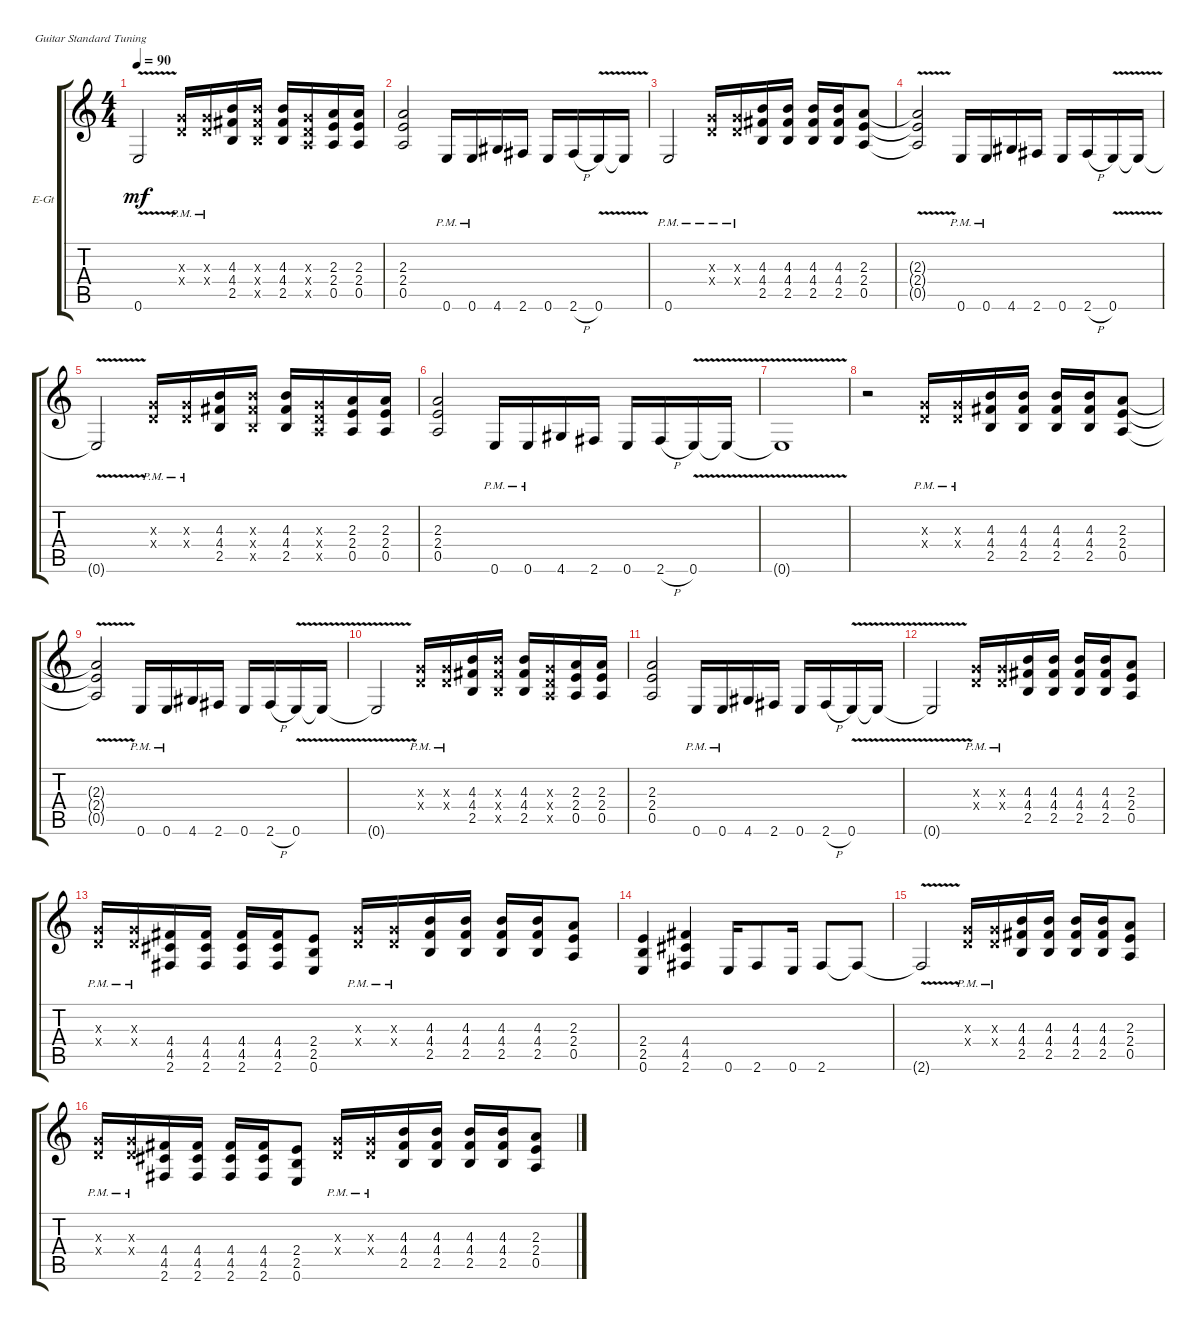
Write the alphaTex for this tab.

\defaultSystemsLayout 4
\bracketExtendMode groupsimilarinstruments
\firstSystemTrackNameOrientation horizontal
\otherSystemsTrackNameOrientation horizontal
\track ("Electric Guitar (Clean)" "E-Gt") {instrument electricguitarclean}
\staff {score tabs}
\tuning (E4 B3 G3 D3 A2 E2)
\ts (4 4)
\tempo 90
\clef g2
\ks c
0.6{v t}.2{dy mf} (0.4{pm x} 0.3{pm x}).16 (0.4{pm x} 0.3{pm x}).16 (4.3 4.4 2.5).16 (4.3{x} 4.4{x} 2.5{x}).16 (4.3 4.4 2.5).16 (0.3{x} 0.4{x} 0.5{x}).16 (0.5 2.4 2.3).16 (2.3 2.4 0.5).16 |
(2.3 2.4 0.5).2 0.6{pm}.16 0.6{pm}.16 4.6.16 2.6.16 0.6.16 2.6{h}.16 0.6{v}.16 0.6{v t}.16 |
0.6{pm}.2 (0.4{pm x} 0.3{pm x}).16 (0.4{pm x} 0.3{pm x}).16 (4.3 4.4 2.5).16 (4.3 4.4 2.5).16 (4.3 4.4 2.5).16 (4.3 4.4 2.5).16 (2.3 2.4 0.5).8 |
(2.3{v t} 2.4{v t} 0.5{t}).2 0.6{pm}.16 0.6{pm}.16 4.6.16 2.6.16 0.6.16 2.6{h}.16 0.6{v}.16 0.6{v t}.16 |
0.6{v t}.2 (0.4{pm x} 0.3{pm x}).16 (0.4{pm x} 0.3{pm x}).16 (4.3 4.4 2.5).16 (4.3{x} 4.4{x} 2.5{x}).16 (4.3 4.4 2.5).16 (0.3{x} 0.4{x} 0.5{x}).16 (0.5 2.4 2.3).16 (2.3 2.4 0.5).16 |
(2.3 2.4 0.5).2 0.6{pm}.16 0.6{pm}.16 4.6.16 2.6.16 0.6.16 2.6{h}.16 0.6{v}.16 0.6{v t}.16 |
0.6{v t}.1 |
r.2 (0.4{pm x} 0.3{pm x}).16 (0.4{pm x} 0.3{pm x}).16 (4.3 4.4 2.5).16 (4.3 4.4 2.5).16 (4.3 4.4 2.5).16 (4.3 4.4 2.5).16 (2.3 2.4 0.5).8 |
(2.3{v t} 2.4{v t} 0.5{t}).2 0.6{pm}.16 0.6{pm}.16 4.6.16 2.6.16 0.6.16 2.6{h}.16 0.6{v}.16 0.6{v t}.16 |
0.6{v t}.2 (0.4{pm x} 0.3{pm x}).16 (0.4{pm x} 0.3{pm x}).16 (4.3 4.4 2.5).16 (4.3{x} 4.4{x} 2.5{x}).16 (4.3 4.4 2.5).16 (0.3{x} 0.4{x} 0.5{x}).16 (0.5 2.4 2.3).16 (2.3 2.4 0.5).16 |
(2.3 2.4 0.5).2 0.6{pm}.16 0.6{pm}.16 4.6.16 2.6.16 0.6.16 2.6{h}.16 0.6{v}.16 0.6{v t}.16 |
0.6{v t}.2 (0.4{pm x} 0.3{pm x}).16 (0.4{pm x} 0.3{pm x}).16 (4.3 4.4 2.5).16 (4.3 4.4 2.5).16 (4.3 4.4 2.5).16 (4.3 4.4 2.5).16 (2.3 2.4 0.5).8 |
(0.4{pm x} 0.3{pm x}).16 (0.4{pm x} 0.3{pm x}).16 (4.4 4.5 2.6).16 (4.4 4.5 2.6).16 (4.4 4.5 2.6).16 (4.4 4.5 2.6).16 (2.4 2.5 0.6).8 (0.4{pm x} 0.3{pm x}).16 (0.4{pm x} 0.3{pm x}).16 (4.3 4.4 2.5).16 (4.3 4.4 2.5).16 (4.3 4.4 2.5).16 (4.3 4.4 2.5).16 (2.3 2.4 0.5).8 |
(2.4 2.5 0.6).4 (4.4 4.5 2.6).4 0.6.16 2.6.8 0.6.16 2.6.8 2.6{t}.8 |
2.6{v t}.2 (0.4{pm x} 0.3{pm x}).16 (0.4{pm x} 0.3{pm x}).16 (4.3 4.4 2.5).16 (4.3 4.4 2.5).16 (4.3 4.4 2.5).16 (4.3 4.4 2.5).16 (2.3 2.4 0.5).8 |
(0.4{pm x} 0.3{pm x}).16 (0.4{pm x} 0.3{pm x}).16 (4.4 4.5 2.6).16 (4.4 4.5 2.6).16 (4.4 4.5 2.6).16 (4.4 4.5 2.6).16 (2.4 2.5 0.6).8 (0.4{pm x} 0.3{pm x}).16 (0.4{pm x} 0.3{pm x}).16 (4.3 4.4 2.5).16 (4.3 4.4 2.5).16 (4.3 4.4 2.5).16 (4.3 4.4 2.5).16 (2.3 2.4 0.5).8
